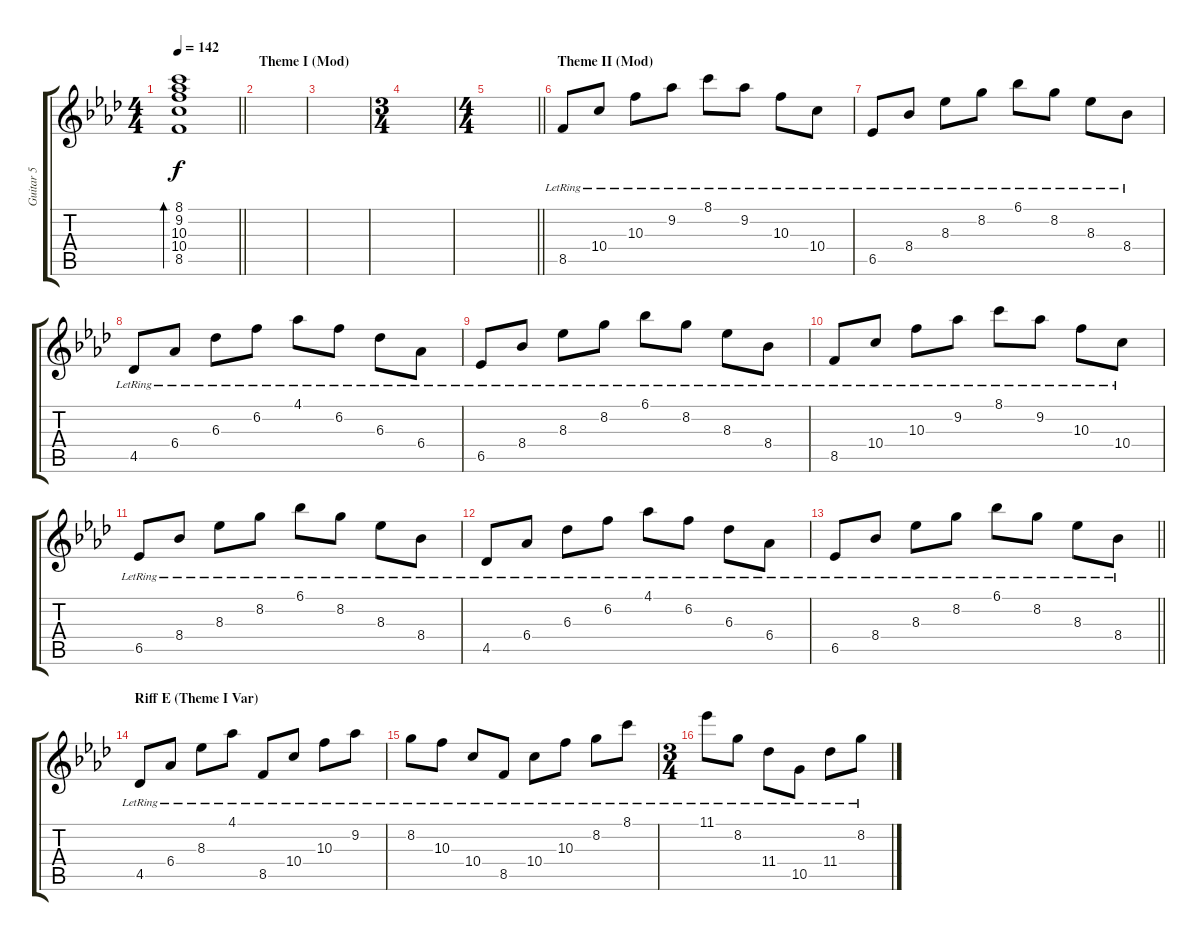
\track ("Guitar 5" "Guitar 5") {instrument acousticguitarsteel}
\staff {score tabs}
\tuning (E4 B3 G3 D3 A2 E2) {hide}
\ts (4 4)
\tempo 142
\clef g2
\barLineRight lightlight
\ks fminor
(8.1 9.2 10.3 10.4 8.5).1{bd 120 dy f} |
\section ("" "Theme I (Mod)")
|
|
\ts (3 4)
|
\ts (4 4)
\barLineRight lightlight
|
\section ("" "Theme II (Mod)")
8.5{lr}.8 10.4{lr}.8 10.3{lr}.8 9.2{lr}.8 8.1{lr}.8 9.2{lr}.8 10.3{lr}.8 10.4{lr}.8 |
6.5{lr}.8 8.4{lr}.8 8.3{lr}.8 8.2{lr}.8 6.1{lr}.8 8.2{lr}.8 8.3{lr}.8 8.4{lr}.8 |
4.5{lr}.8 6.4{lr}.8 6.3{lr}.8 6.2{lr}.8 4.1{lr}.8 6.2{lr}.8 6.3{lr}.8 6.4{lr}.8 |
6.5{lr}.8 8.4{lr}.8 8.3{lr}.8 8.2{lr}.8 6.1{lr}.8 8.2{lr}.8 8.3{lr}.8 8.4{lr}.8 |
8.5{lr}.8 10.4{lr}.8 10.3{lr}.8 9.2{lr}.8 8.1{lr}.8 9.2{lr}.8 10.3{lr}.8 10.4{lr}.8 |
6.5{lr}.8 8.4{lr}.8 8.3{lr}.8 8.2{lr}.8 6.1{lr}.8 8.2{lr}.8 8.3{lr}.8 8.4{lr}.8 |
4.5{lr}.8 6.4{lr}.8 6.3{lr}.8 6.2{lr}.8 4.1{lr}.8 6.2{lr}.8 6.3{lr}.8 6.4{lr}.8 |
\barLineRight lightlight
6.5{lr}.8 8.4{lr}.8 8.3{lr}.8 8.2{lr}.8 6.1{lr}.8 8.2{lr}.8 8.3{lr}.8 8.4{lr}.8 |
\section ("" "Riff E (Theme I Var)")
4.5{lr}.8 6.4{lr}.8 8.3{lr}.8 4.1{lr}.8 8.5{lr}.8 10.4{lr}.8 10.3{lr}.8 9.2{lr}.8 |
8.2{lr}.8 10.3{lr}.8 10.4{lr}.8 8.5{lr}.8 10.4{lr}.8 10.3{lr}.8 8.2{lr}.8 8.1{lr}.8 |
\ts (3 4)
11.1{lr}.8 8.2{lr}.8 11.4{lr}.8 10.5{lr}.8 11.4{lr}.8 8.2{lr}.8
